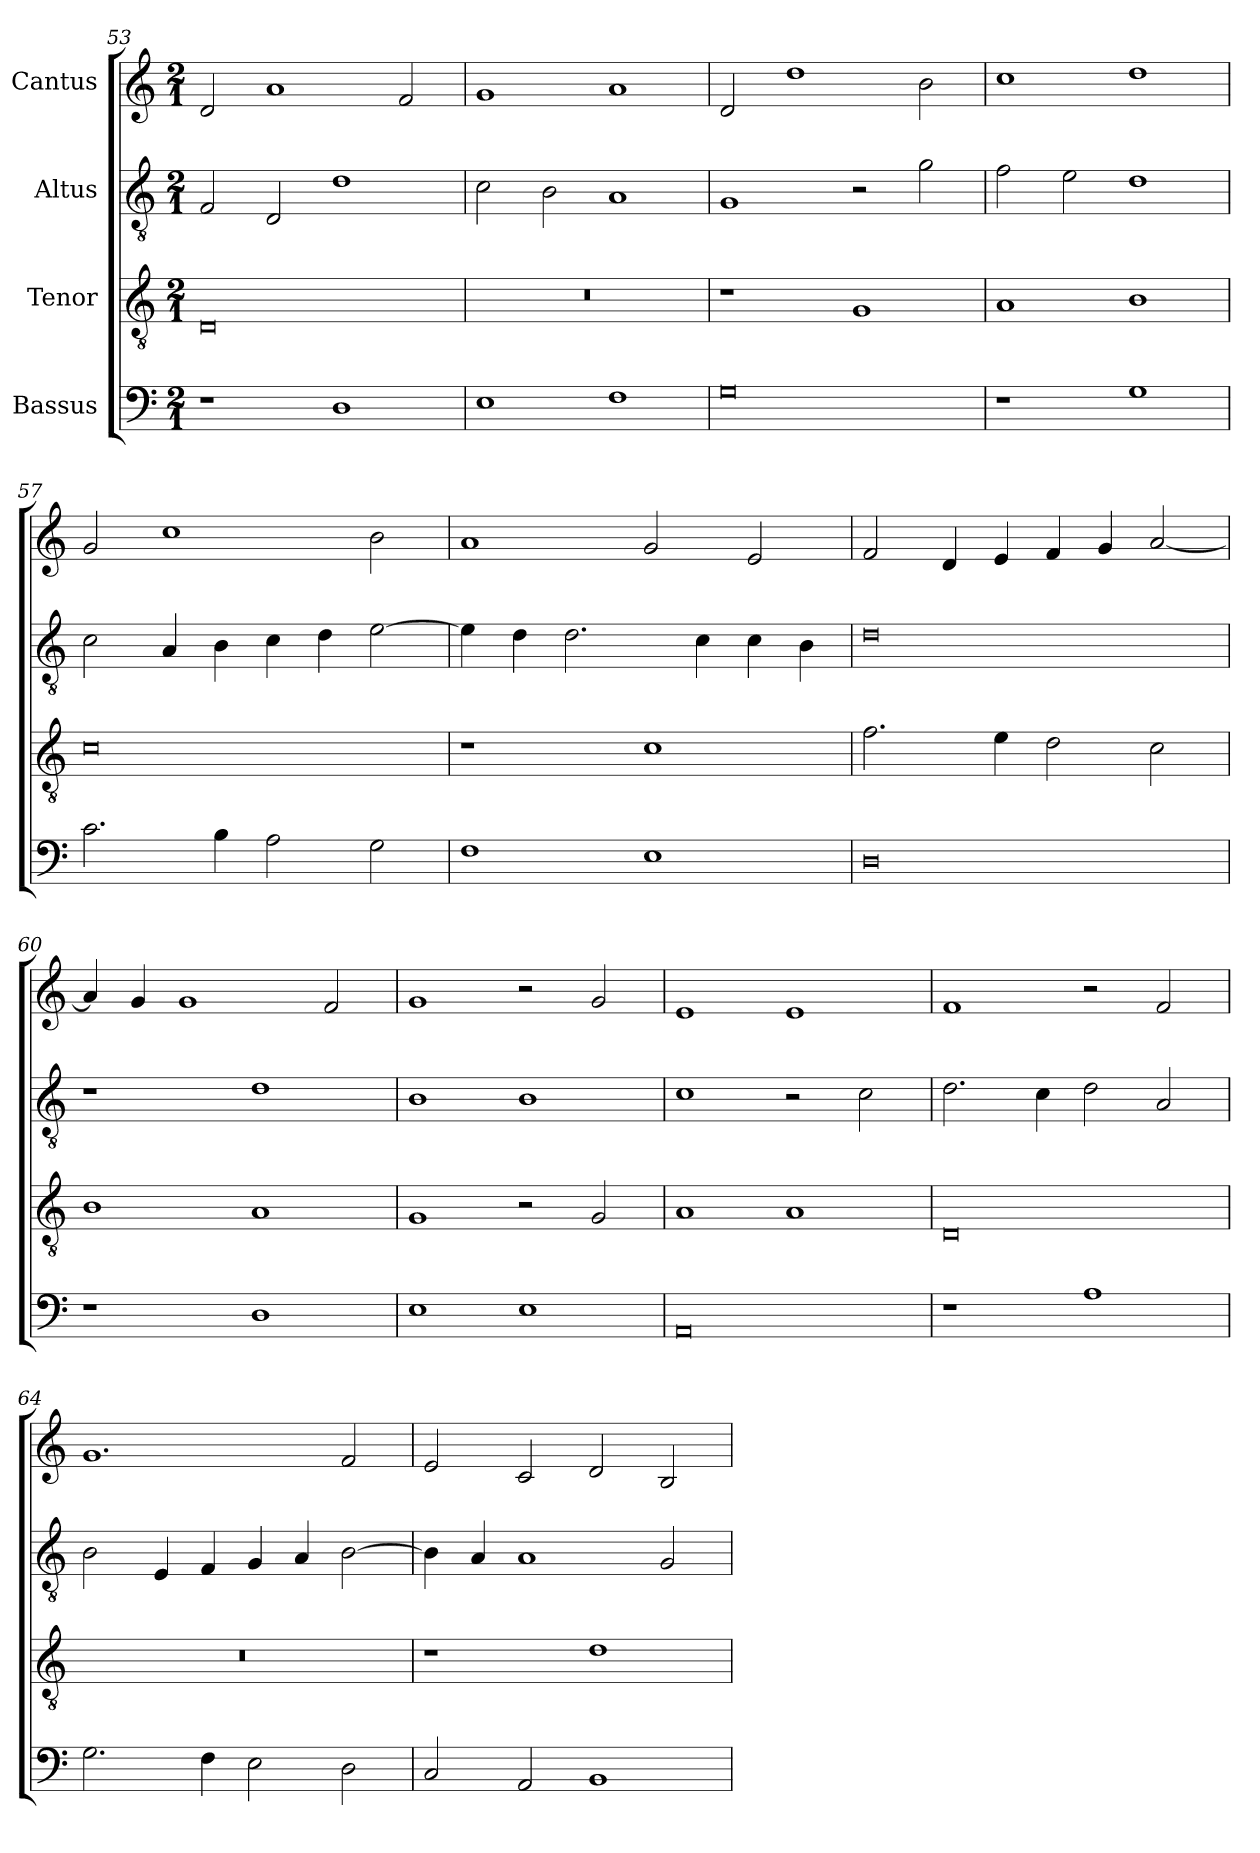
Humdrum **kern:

**kern	**kern	**kern	**kern
*part4	*part3	*part2	*part1
*staff4	*staff3	*staff2	*staff1
*I"Bassus	*I"Tenor	*I"Altus	*I"Cantus
*clefF4	*clefGv2	*clefGv2	*clefG2
*	*ITrd7c12	*ITrd7c12	*
*k[]	*k[]	*k[]	*k[]
*C:	*C:	*C:	*C:
*M2/1	*M2/1	*M2/1	*M2/1
=53	=53	=53	=53
1r	0DDi	2FFi/	2di/
.	.	2DDi/	1ai
1Di	.	1Di	.
.	.	.	2fi/
!!LO:LB:g=z
=54	=54	=54	=54
!	!LO:N:vis=1	!	!
1Ei	0r	2Ci\	1gi
.	.	2BBi\	.
1Fi	.	1AAi	1ai
=55	=55	=55	=55
0Gi	1r	1GGi	2di/
.	.	.	1ddi
.	1GGi	2r	.
.	.	2Gi\	2bi\
=56	=56	=56	=56
1r	1AAi	2Fi\	1cci
.	.	2Ei\	.
1Gi	1BBi	1Di	1ddi
=57	=57	=57	=57
2.ci\	0Ci	2Ci\	2gi/
.	.	4AAi/	1cci
4Bi\	.	4BBi\	.
2Ai\	.	4Ci\	.
.	.	4Di\	.
2Gi\	.	[>2Ei\	2bi\
=58	=58	=58	=58
1Fi	1r	4Ei\]	1ai
.	.	4Di\	.
.	.	2.Di\	.
1Ei	1Ci	.	2gi/
.	.	4Ci\	.
.	.	4Ci\	2ei/
.	.	4BBi\	.
!!LO:PB:g=z
=59	=59	=59	=59
0Di	2.Fi\	0Di	2fi/
.	.	.	4di/
.	4Ei\	.	4ei/
.	2Di\	.	4fi/
.	.	.	4gi/
.	2Ci\	.	[<2ai/
=60	=60	=60	=60
1r	1BBi	1r	4ai/]
.	.	.	4gi/
.	.	.	1gi
1Di	1AAi	1Di	.
.	.	.	2fi/
=61	=61	=61	=61
1Ei	1GGi	1BBi	1gi
1Ei	2r	1BBi	2r
.	2GGi/	.	2gi/
=62	=62	=62	=62
0AAi	1AAi	1Ci	1ei
.	1AAi	2r	1ei
.	.	2Ci\	.
=63	=63	=63	=63
1r	0DDi	2.Di\	1fi
.	.	4Ci\	.
1Ai	.	2Di\	2r
.	.	2AAi/	2fi/
=64	=64	=64	=64
!	!LO:N:vis=1	!	!
2.Gi\	0r	2BBi\	1.gi
.	.	4EEi/	.
4Fi\	.	4FFi/	.
2Ei\	.	4GGi/	.
.	.	4AAi/	.
2Di\	.	[>2BBi\	2fi/
!!LO:LB:g=z
=65	=65	=65	=65
2Ci/	1r	4BBi\]	2ei/
.	.	4AAi/	.
2AAi/	.	1AAi	2ci/
1BBi	1Di	.	2di/
.	.	2GGi/	2Bi/
=	=	=	=
*-	*-	*-	*-
